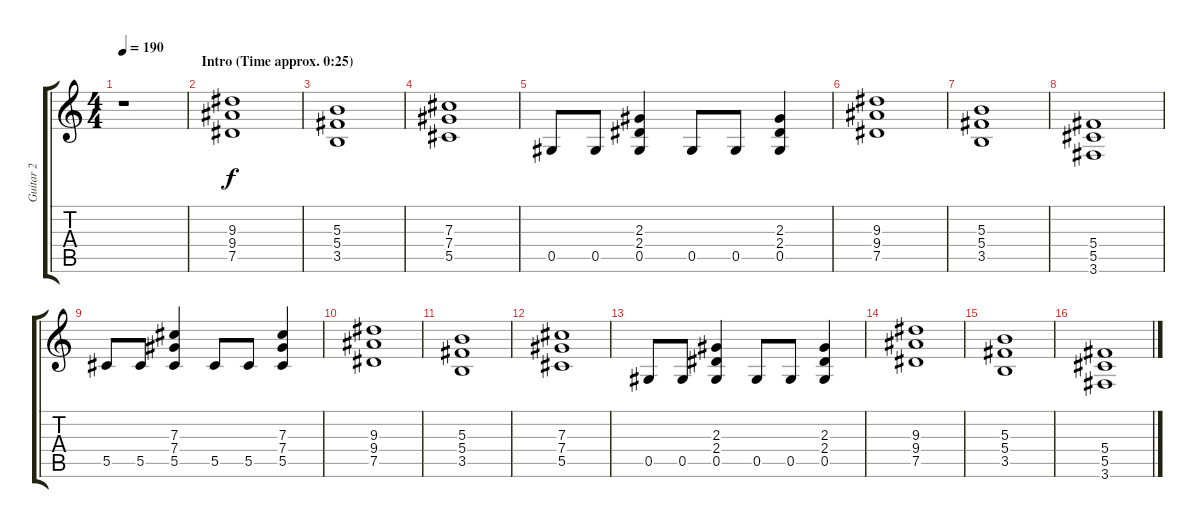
\track ("Guitar 2" "Guitar 2") {instrument overdrivenguitar}
\staff {score tabs}
\tuning (Eb4 Bb3 Gb3 Db3 Ab2 Eb2) {hide}
\ts (4 4)
\tempo 190
\clef g2
\ks c
r.1{dy f instrument overdrivenguitar} |
\section ("" "Intro (Time approx. 0:25)")
(9.3 9.4 7.5).1 |
(5.3 5.4 3.5).1 |
(7.3 7.4 5.5).1 |
0.5.8 0.5.8 (2.3 2.4 0.5).4 0.5.8 0.5.8 (2.3 2.4 0.5).4 |
(9.3 9.4 7.5).1 |
(5.3 5.4 3.5).1 |
(5.4 5.5 3.6).1 |
5.5.8 5.5.8 (7.3 7.4 5.5).4 5.5.8 5.5.8 (7.3 7.4 5.5).4 |
(9.3 9.4 7.5).1 |
(5.3 5.4 3.5).1 |
(7.3 7.4 5.5).1 |
0.5.8 0.5.8 (2.3 2.4 0.5).4 0.5.8 0.5.8 (2.3 2.4 0.5).4 |
(9.3 9.4 7.5).1 |
(5.3 5.4 3.5).1 |
(5.4 5.5 3.6).1
